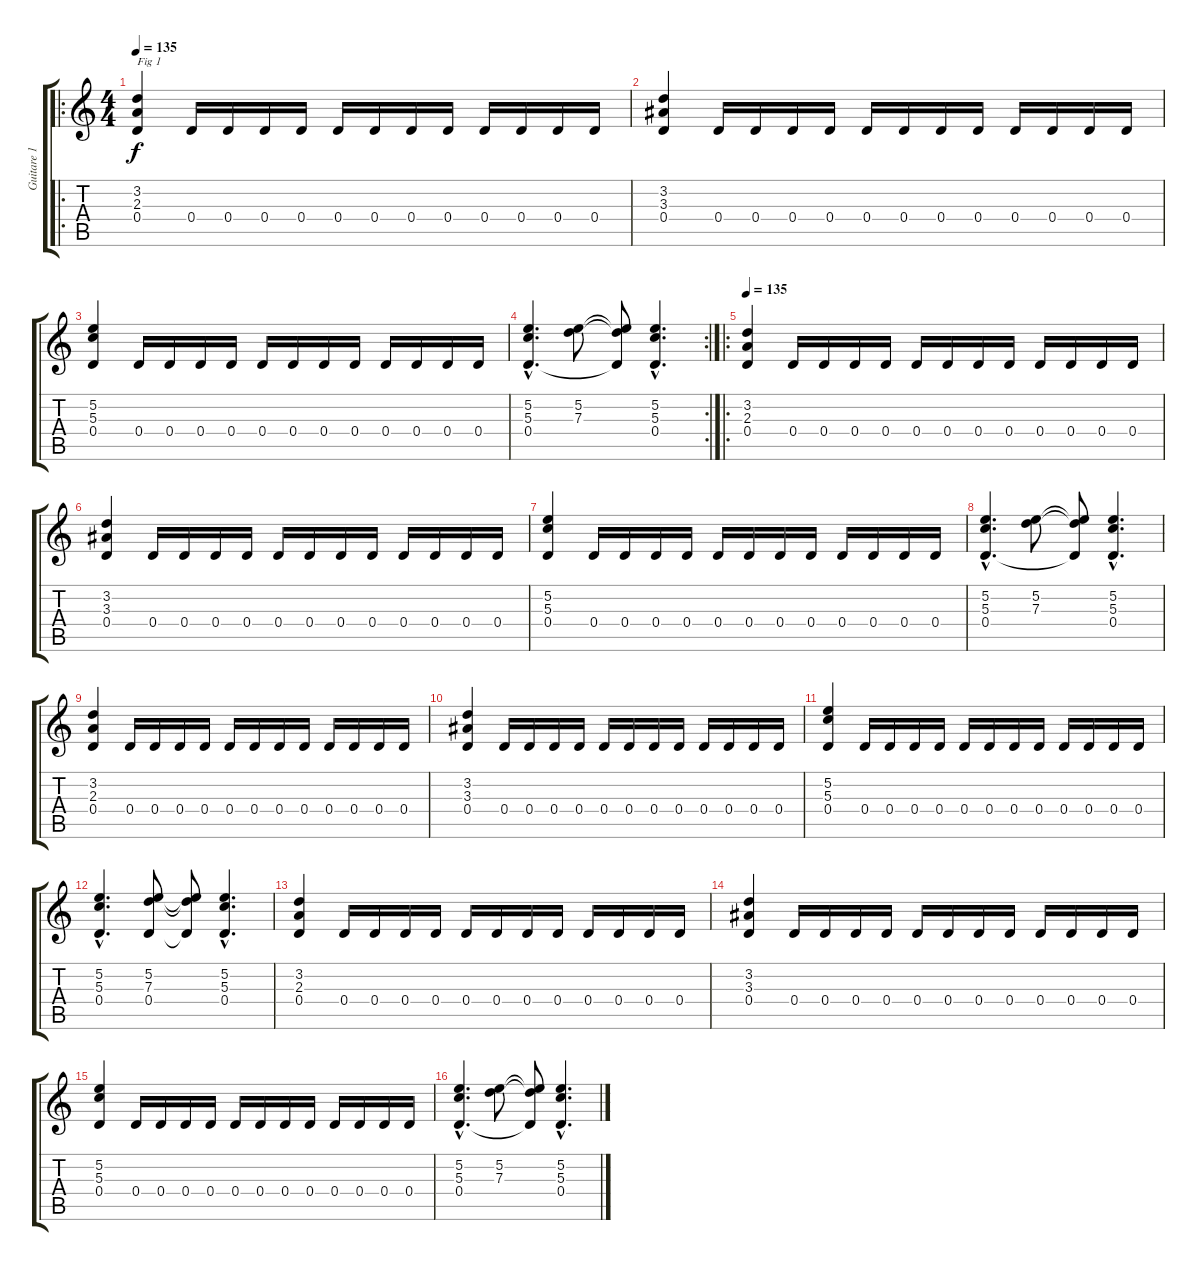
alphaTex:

\track ("Guitare 1" "Guitare 1") {instrument distortionguitar}
\staff {score tabs}
\tuning (E4 B3 G3 D3 A2 E2) {hide}
\ro
\ts (4 4)
\tempo 135
\clef g2
\ks c
(3.2 2.3 0.4).4{txt "Fig 1" dy f} 0.4.16 0.4.16 0.4.16 0.4.16 0.4.16 0.4.16 0.4.16 0.4.16 0.4.16 0.4.16 0.4.16 0.4.16 |
(3.2 3.3 0.4).4 0.4.16 0.4.16 0.4.16 0.4.16 0.4.16 0.4.16 0.4.16 0.4.16 0.4.16 0.4.16 0.4.16 0.4.16 |
(5.2 5.3 0.4).4 0.4.16 0.4.16 0.4.16 0.4.16 0.4.16 0.4.16 0.4.16 0.4.16 0.4.16 0.4.16 0.4.16 0.4.16 |
\rc 2
(5.2{hac} 5.3{hac} 0.4{hac}).4{d} (5.2 7.3).8 (5.2{t} 7.3{t} 0.4{t}).8 (5.2{hac} 5.3{hac} 0.4{hac}).4{d} |
\ro
\tempo 135
(3.2 2.3 0.4).4 0.4.16 0.4.16 0.4.16 0.4.16 0.4.16 0.4.16 0.4.16 0.4.16 0.4.16 0.4.16 0.4.16 0.4.16 |
(3.2 3.3 0.4).4 0.4.16 0.4.16 0.4.16 0.4.16 0.4.16 0.4.16 0.4.16 0.4.16 0.4.16 0.4.16 0.4.16 0.4.16 |
(5.2 5.3 0.4).4 0.4.16 0.4.16 0.4.16 0.4.16 0.4.16 0.4.16 0.4.16 0.4.16 0.4.16 0.4.16 0.4.16 0.4.16 |
(5.2{hac} 5.3{hac} 0.4{hac}).4{d} (5.2 7.3).8 (5.2{t} 7.3{t} 0.4{t}).8 (5.2{hac} 5.3{hac} 0.4{hac}).4{d} |
(3.2 2.3 0.4).4 0.4.16 0.4.16 0.4.16 0.4.16 0.4.16 0.4.16 0.4.16 0.4.16 0.4.16 0.4.16 0.4.16 0.4.16 |
(3.2 3.3 0.4).4 0.4.16 0.4.16 0.4.16 0.4.16 0.4.16 0.4.16 0.4.16 0.4.16 0.4.16 0.4.16 0.4.16 0.4.16 |
(5.2 5.3 0.4).4 0.4.16 0.4.16 0.4.16 0.4.16 0.4.16 0.4.16 0.4.16 0.4.16 0.4.16 0.4.16 0.4.16 0.4.16 |
(5.2{hac} 5.3{hac} 0.4{hac}).4{d} (5.2 7.3 0.4).8 (5.2{t} 7.3{t} 0.4{t}).8 (5.2{hac} 5.3{hac} 0.4{hac}).4{d} |
(3.2 2.3 0.4).4 0.4.16 0.4.16 0.4.16 0.4.16 0.4.16 0.4.16 0.4.16 0.4.16 0.4.16 0.4.16 0.4.16 0.4.16 |
(3.2 3.3 0.4).4 0.4.16 0.4.16 0.4.16 0.4.16 0.4.16 0.4.16 0.4.16 0.4.16 0.4.16 0.4.16 0.4.16 0.4.16 |
(5.2 5.3 0.4).4 0.4.16 0.4.16 0.4.16 0.4.16 0.4.16 0.4.16 0.4.16 0.4.16 0.4.16 0.4.16 0.4.16 0.4.16 |
(5.2{hac} 5.3{hac} 0.4{hac}).4{d} (5.2 7.3).8 (5.2{t} 7.3{t} 0.4{t}).8 (5.2{hac} 5.3{hac} 0.4{hac}).4{d}
